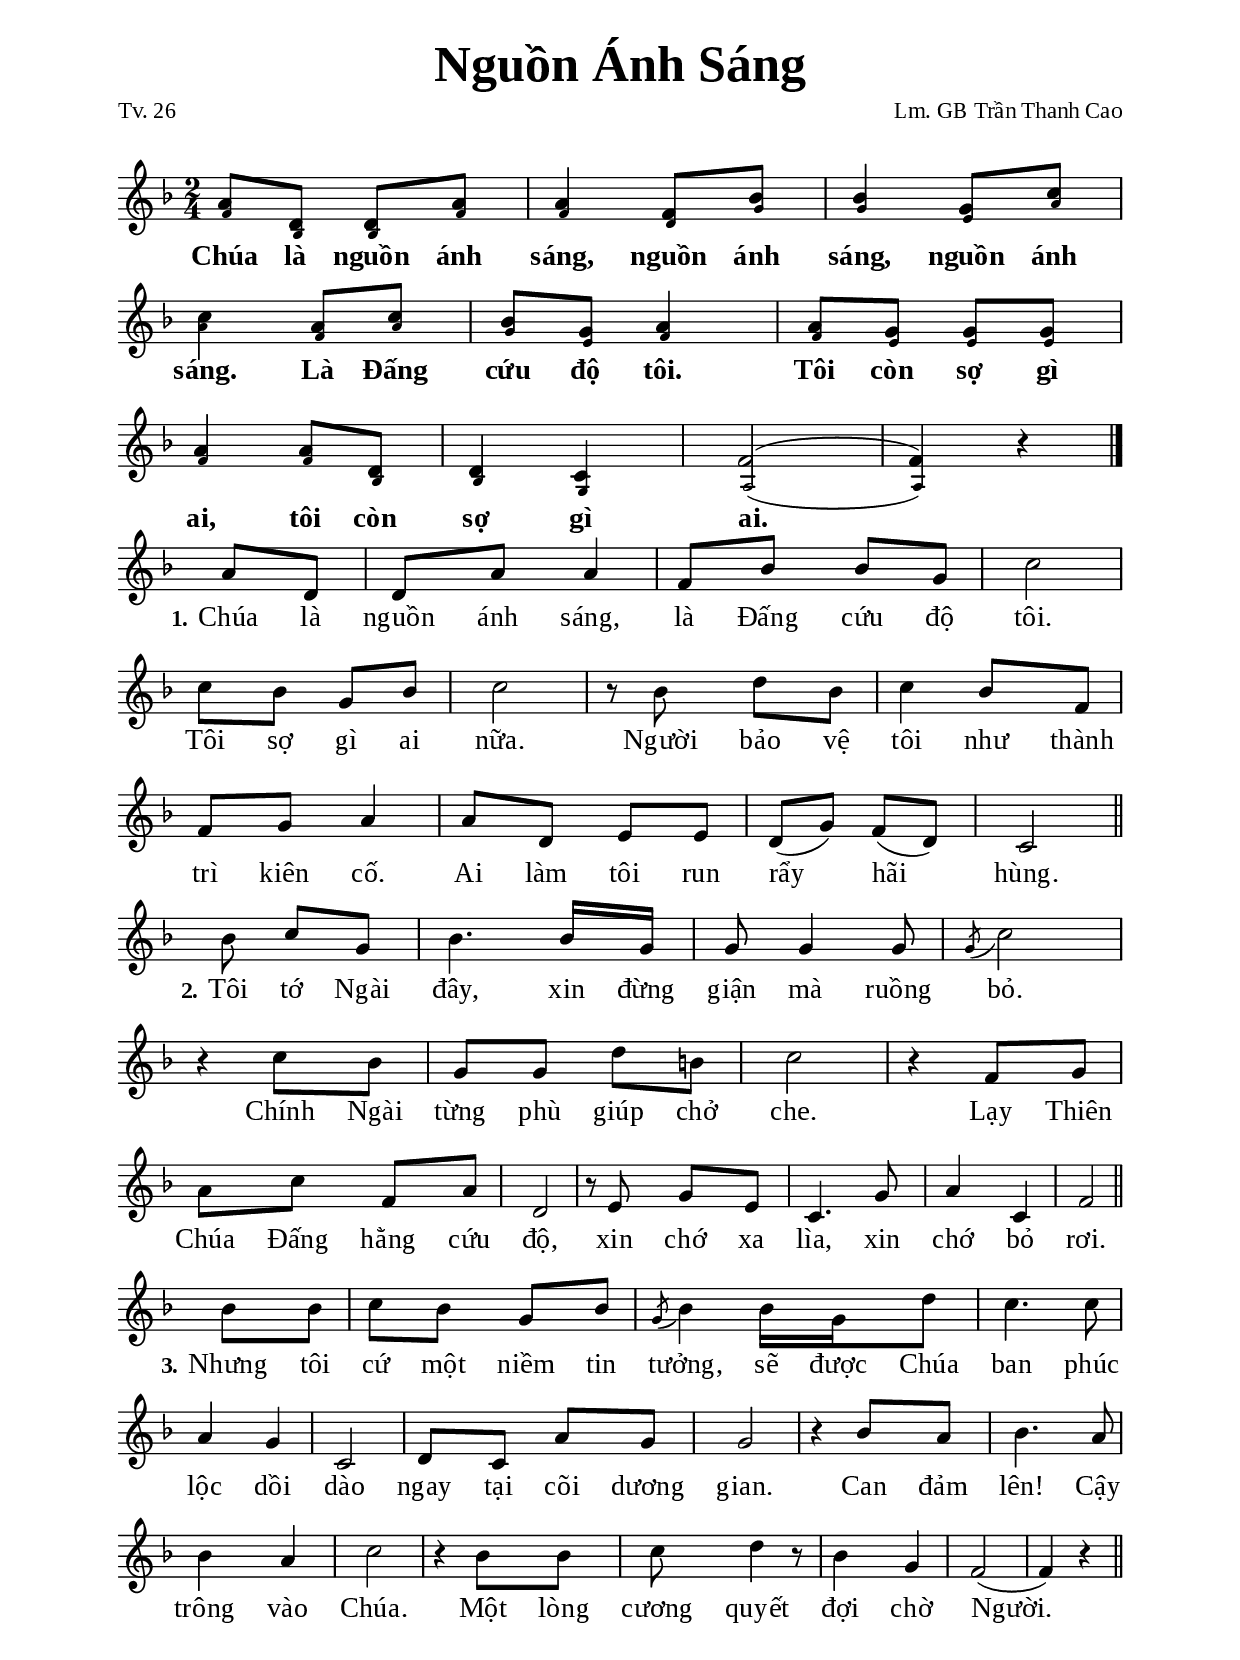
% Cài đặt chung
\version "2.22.1"
\include "english.ly"

\header {
  title = \markup { \fontsize #3 "Nguồn Ánh Sáng" }
  poet = "Tv. 26"
  composer = "Lm. GB Trần Thanh Cao"
  arranger = " "
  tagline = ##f
}

% Nhạc điệp khúc
nhacDiepKhucSop = \relative c'' {
  a8 d, d a' |
  a4 f8 bf |
  bf4 g8 c |
  c4 a8 c |
  bf8 g a4 |
  a8 g g g |
  a4a8 d, |
  d4 c |
  f2 ^( |
  f4) r \bar "|."
}

nhacDiepKhucBas = \relative c' {
  f8 bf, bf f' |
  f4 d8 g |
  g4 e8 a |
  a4 f8 a |
  g e f4 |
  f8 e e e |
  f4 f8 bf, |
  bf4 g |
  a2 _( |
  a4) r
}

% Nhạc phiên khúc
nhacPhienKhucMot = \relative c'' {
  \partial 4 a8 d, |
  d a' a4 |
  f8 bf bf g |
  c2 |
  c8 bf g bf |
  c2 |
  r8 bf d bf |
  c4 bf8 f |
  f g a4 |
  a8 d, e e |
  d (g) f (d) |
  c2 \bar "||"
}

nhacPhienKhucHai = \relative c'' {
  \partial 4. bf8 c g |
  bf4. bf16 g |
  g8 g4 g8 |
  \acciaccatura g8 c2 |
  r4 c8 bf |
  g g d' b! |
  c2 |
  r4 f,8 g |
  a c f, a |
  d,2 |
  r8 e g e |
  c4. g'8 |
  a4 c, |
  f2 \bar "||"
}

nhacPhienKhucBa = \relative c'' {
  \partial 4 bf8 bf |
  c bf g bf |
  \acciaccatura g8 bf4 bf16 g d'8 |
  c4. c8 |
  a4 g |
  c,2 |
  d8 c a' g |
  g2 |
  r4 bf8 a |
  bf4. a8 |
  bf4 a |
  c2 |
  r4 bf8 bf |
  c d4 r8 |
  bf4 g |
  f2 ( |
  f4) r \bar "||"
}

% Lời điệp khúc
loiDiepKhuc = \lyricmode {
  Chúa là nguồn ánh sáng, nguồn ánh sáng, nguồn ánh sáng.
  Là Đấng cứu độ tôi.
  Tôi còn sợ gì ai,
  tôi còn sợ gì ai.
}

% Lời phiên khúc
loiPhienKhucMot = \lyricmode {
  \set stanza = #"1."
  Chúa là nguồn ánh sáng, là Đấng cứu độ tôi.
  Tôi sợ gì ai nữa.
  Người bảo vệ tôi như thành trì kiên cố.
  Ai làm tôi run rẩy hãi hùng.
}

loiPhienKhucHai = \lyricmode {
  \set stanza = #"2."
  Tôi tớ Ngài đây, xin đừng giận mà ruồng bỏ.
  Chính Ngài từng phù giúp chở che.
  Lạy Thiên Chúa Đấng hằng cứu độ,
  xin chớ xa lìa,
  xin chớ bỏ rơi.
}

loiPhienKhucBa = \lyricmode {
  \set stanza = #"3."
  Nhưng tôi cứ một niềm tin tưởng,
  sẽ được Chúa ban phúc lộc dồi dào ngay tại cõi dương gian.
  Can đảm lên! Cậy trông vào Chúa.
  Một lòng cương quyết đợi chờ Người.
}


% Dàn trang
\paper {
  #(set-paper-size "a4")
  top-margin = 10\mm
  bottom-margin = 15\mm
  left-margin = 20\mm
  right-margin = 20\mm
  indent = #0
  #(define fonts
    (make-pango-font-tree
      "Liberation Serif"
      "Liberation Serif"
      "Liberation Serif"
      (/ 20 20)))
  page-count = #1
  system-system-spacing = #'((basic-distance . 13))
  score-system-spacing = #'((basic-distance . 13))
}

% Thiết lập tông và nhịp
TongNhip = { \key f \major \time 2/4 }

% Đổi kích thước nốt cho bè phụ
notBePhu =
#(define-music-function (font-size music) (number? ly:music?)
   (for-some-music
     (lambda (m)
       (if (music-is-of-type? m 'rhythmic-event)
           (begin
             (set! (ly:music-property m 'tweaks)
                   (cons `(font-size . ,font-size)
                         (ly:music-property m 'tweaks)))
             #t)
           #f))
     music)
   music)

\score {
  \new ChoirStaff <<
    \new Staff = diepKhuc \with {
        \consists "Merge_rests_engraver"
        %\magnifyStaff #(magstep +1)
        printPartCombineTexts = ##f
      }
      <<
      \new Voice \TongNhip \partCombine 
        \nhacDiepKhucSop
        \notBePhu -3 { \nhacDiepKhucBas }
      \new NullVoice = nhacThamChieu \nhacDiepKhucSop
      \new Lyrics \lyricsto nhacThamChieu \loiDiepKhuc
      >>
  >>
  \layout {
    \override Lyrics.LyricText.font-series = #'bold
    \override Lyrics.LyricText.font-size = #+2
    \override Lyrics.LyricSpace.minimum-distance = #2.5
    \override Score.BarNumber.break-visibility = ##(#f #f #f)
    \override Score.SpacingSpanner.uniform-stretching = ##t
  }
}

\score {
  \new ChoirStaff <<
    \new Staff = phienKhuc \with {
        %\magnifyStaff #(magstep +1)
      }
      <<
      \new Voice = beSop {
        \key f \major \time 2/4 \nhacPhienKhucMot
      }
    >>
    \new Lyrics \lyricsto beSop \loiPhienKhucMot
  >>
  \layout {
    \override Staff.TimeSignature.transparent = ##t
    \override Lyrics.LyricText.font-size = #+2
    \override Lyrics.LyricSpace.minimum-distance = #4
    \override Score.BarNumber.break-visibility = ##(#f #f #f)
    \override Score.SpacingSpanner.uniform-stretching = ##t
  }
}

\score {
  \new ChoirStaff <<
    \new Staff = phienKhuc \with {
        %\magnifyStaff #(magstep +1)
      }
      <<
      \new Voice = beSop {
        \key f \major \time 2/4 \nhacPhienKhucHai
      }
    >>
    \new Lyrics \lyricsto beSop \loiPhienKhucHai
  >>
  \layout {
    \override Staff.TimeSignature.transparent = ##t
    \override Lyrics.LyricText.font-size = #+2
    \override Lyrics.LyricSpace.minimum-distance = #3
    \override Score.BarNumber.break-visibility = ##(#f #f #f)
    \override Score.SpacingSpanner.uniform-stretching = ##t
  }
}

\score {
  \new ChoirStaff <<
    \new Staff = phienKhuc \with {
        %\magnifyStaff #(magstep +1)
      }
      <<
      \new Voice = beSop {
        \key f \major \time 2/4 \nhacPhienKhucBa
      }
    >>
    \new Lyrics \lyricsto beSop \loiPhienKhucBa
  >>
  \layout {
    \override Staff.TimeSignature.transparent = ##t
    \override Lyrics.LyricText.font-size = #+2
    \override Lyrics.LyricSpace.minimum-distance = #3
    \override Score.BarNumber.break-visibility = ##(#f #f #f)
    \override Score.SpacingSpanner.uniform-stretching = ##t
  }
}
